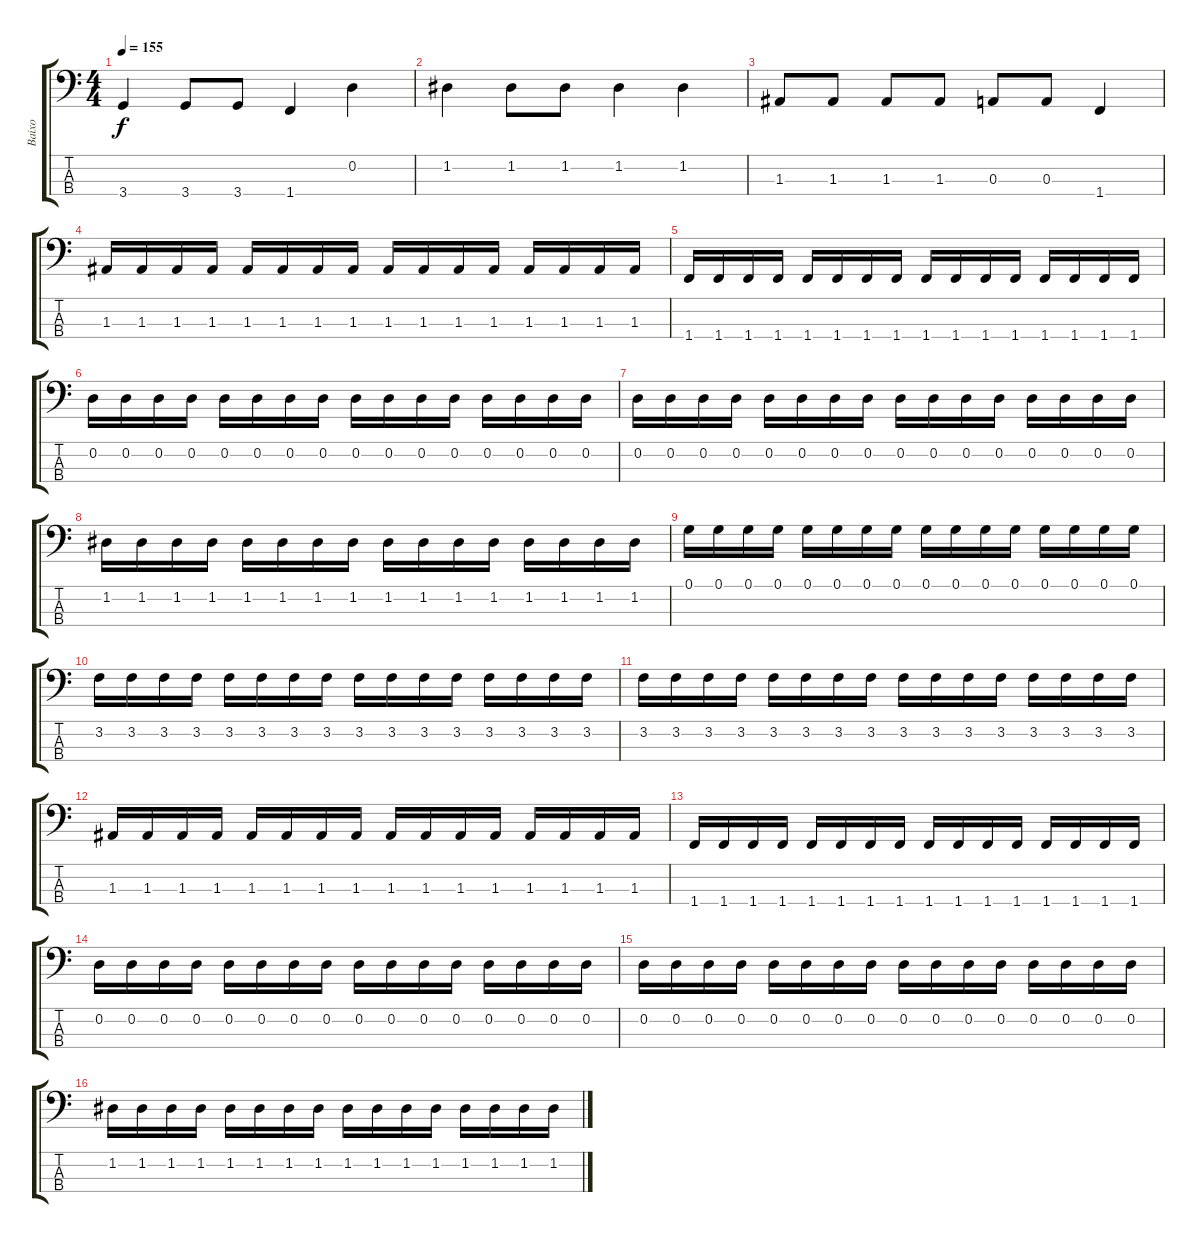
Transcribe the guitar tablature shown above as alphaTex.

\track ("Baixo" "Baixo") {instrument electricbassfinger}
\staff {score tabs}
\tuning (G2 D2 A1 E1) {hide}
\ts (4 4)
\tempo 155
\clef f4
\ks c
3.4.4{dy f} 3.4.8 3.4.8 1.4.4 0.2.4 |
1.2.4 1.2.8 1.2.8 1.2.4 1.2.4 |
1.3.8 1.3.8 1.3.8 1.3.8 0.3.8 0.3.8 1.4.4 |
1.3.16 1.3.16 1.3.16 1.3.16 1.3.16 1.3.16 1.3.16 1.3.16 1.3.16 1.3.16 1.3.16 1.3.16 1.3.16 1.3.16 1.3.16 1.3.16 |
1.4.16 1.4.16 1.4.16 1.4.16 1.4.16 1.4.16 1.4.16 1.4.16 1.4.16 1.4.16 1.4.16 1.4.16 1.4.16 1.4.16 1.4.16 1.4.16 |
0.2.16 0.2.16 0.2.16 0.2.16 0.2.16 0.2.16 0.2.16 0.2.16 0.2.16 0.2.16 0.2.16 0.2.16 0.2.16 0.2.16 0.2.16 0.2.16 |
0.2.16 0.2.16 0.2.16 0.2.16 0.2.16 0.2.16 0.2.16 0.2.16 0.2.16 0.2.16 0.2.16 0.2.16 0.2.16 0.2.16 0.2.16 0.2.16 |
1.2.16 1.2.16 1.2.16 1.2.16 1.2.16 1.2.16 1.2.16 1.2.16 1.2.16 1.2.16 1.2.16 1.2.16 1.2.16 1.2.16 1.2.16 1.2.16 |
0.1.16 0.1.16 0.1.16 0.1.16 0.1.16 0.1.16 0.1.16 0.1.16 0.1.16 0.1.16 0.1.16 0.1.16 0.1.16 0.1.16 0.1.16 0.1.16 |
3.2.16 3.2.16 3.2.16 3.2.16 3.2.16 3.2.16 3.2.16 3.2.16 3.2.16 3.2.16 3.2.16 3.2.16 3.2.16 3.2.16 3.2.16 3.2.16 |
3.2.16 3.2.16 3.2.16 3.2.16 3.2.16 3.2.16 3.2.16 3.2.16 3.2.16 3.2.16 3.2.16 3.2.16 3.2.16 3.2.16 3.2.16 3.2.16 |
1.3.16 1.3.16 1.3.16 1.3.16 1.3.16 1.3.16 1.3.16 1.3.16 1.3.16 1.3.16 1.3.16 1.3.16 1.3.16 1.3.16 1.3.16 1.3.16 |
1.4.16 1.4.16 1.4.16 1.4.16 1.4.16 1.4.16 1.4.16 1.4.16 1.4.16 1.4.16 1.4.16 1.4.16 1.4.16 1.4.16 1.4.16 1.4.16 |
0.2.16 0.2.16 0.2.16 0.2.16 0.2.16 0.2.16 0.2.16 0.2.16 0.2.16 0.2.16 0.2.16 0.2.16 0.2.16 0.2.16 0.2.16 0.2.16 |
0.2.16 0.2.16 0.2.16 0.2.16 0.2.16 0.2.16 0.2.16 0.2.16 0.2.16 0.2.16 0.2.16 0.2.16 0.2.16 0.2.16 0.2.16 0.2.16 |
1.2.16 1.2.16 1.2.16 1.2.16 1.2.16 1.2.16 1.2.16 1.2.16 1.2.16 1.2.16 1.2.16 1.2.16 1.2.16 1.2.16 1.2.16 1.2.16
